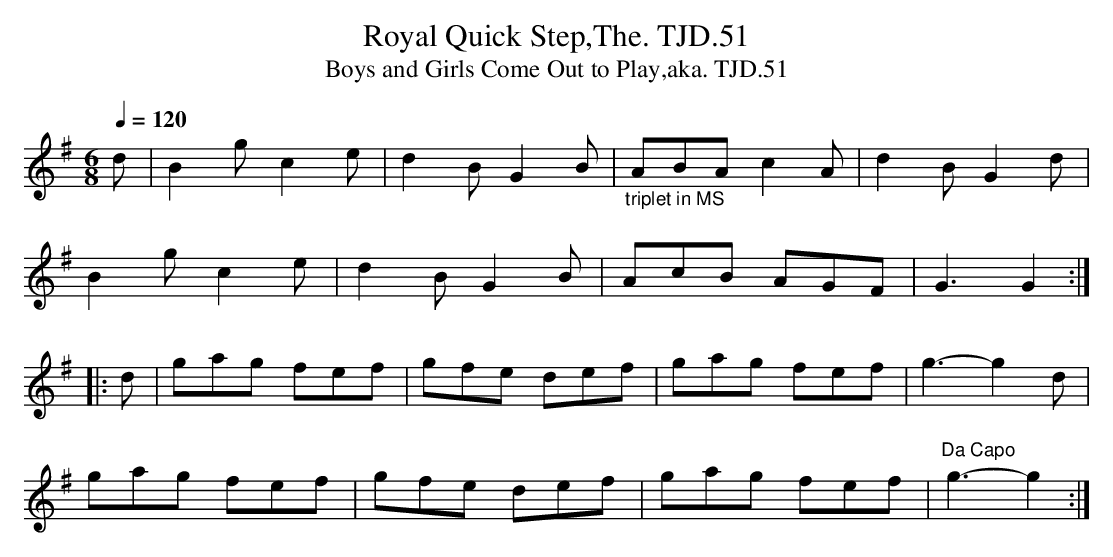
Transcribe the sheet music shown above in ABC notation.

X:1
T:Royal Quick Step,The. TJD.51
T:Boys and Girls Come Out to Play,aka. TJD.51
M:6/8
L:1/8
Q:1/4=120
K:G major
d|B2gc2e|d2BG2B|"_triplet in MS"ABA c2A|d2BG2d|!
B2gc2e|d2BG2B|AcB AGF|G3G2:|!
|:d|gag fef|gfe def|gag fef|g3-g2d|!
gag fef|gfe def|gag fef|"^Da Capo"g3-g2:|]
